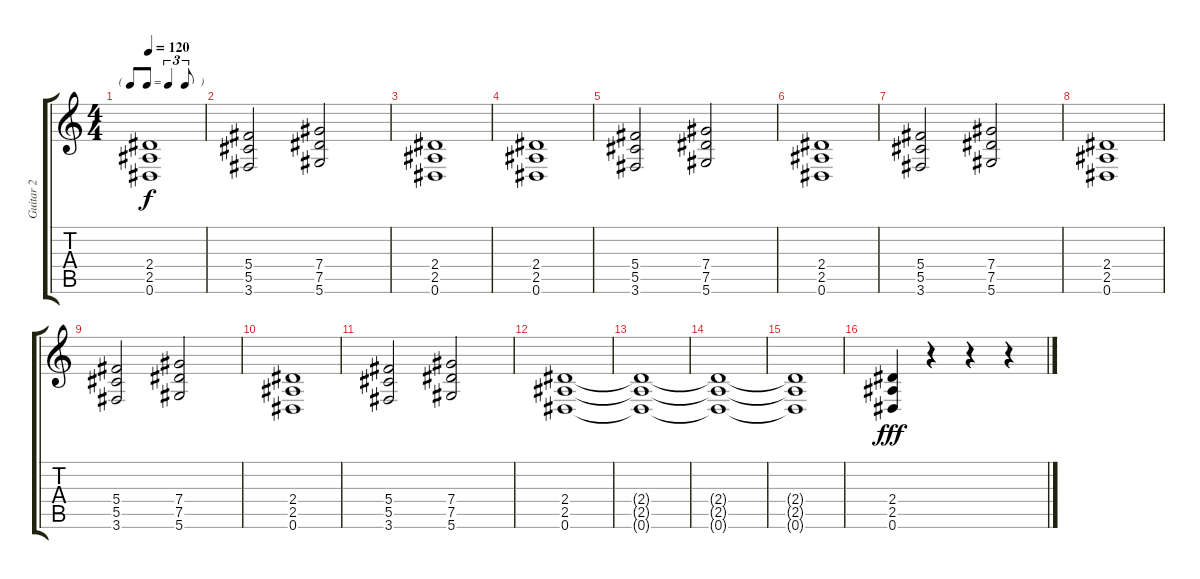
\track ("Guitar 2" "Guitar 2") {instrument distortionguitar}
\staff {score tabs}
\tuning (Eb4 Bb3 Gb3 Db3 Ab2 Eb2) {hide}
\ts (4 4)
\tf triplet8th
\tempo 120
\clef g2
\ks c
(2.4 2.5 0.6).1{dy f} |
(5.4 5.5 3.6).2 (7.4 7.5 5.6).2 |
(2.4 2.5 0.6).1 |
(2.4 2.5 0.6).1 |
(5.4 5.5 3.6).2 (7.4 7.5 5.6).2 |
(2.4 2.5 0.6).1 |
(5.4 5.5 3.6).2 (7.4 7.5 5.6).2 |
(2.4 2.5 0.6).1 |
(5.4 5.5 3.6).2 (7.4 7.5 5.6).2 |
(2.4 2.5 0.6).1 |
(5.4 5.5 3.6).2 (7.4 7.5 5.6).2 |
(2.4 2.5 0.6).1 |
(2.4{t} 2.5{t} 0.6{t}).1 |
(2.4{t} 2.5{t} 0.6{t}).1 |
(2.4{t} 2.5{t} 0.6{t}).1 |
(2.4 2.5 0.6).4{dy fff} r.4 r.4 r.4
